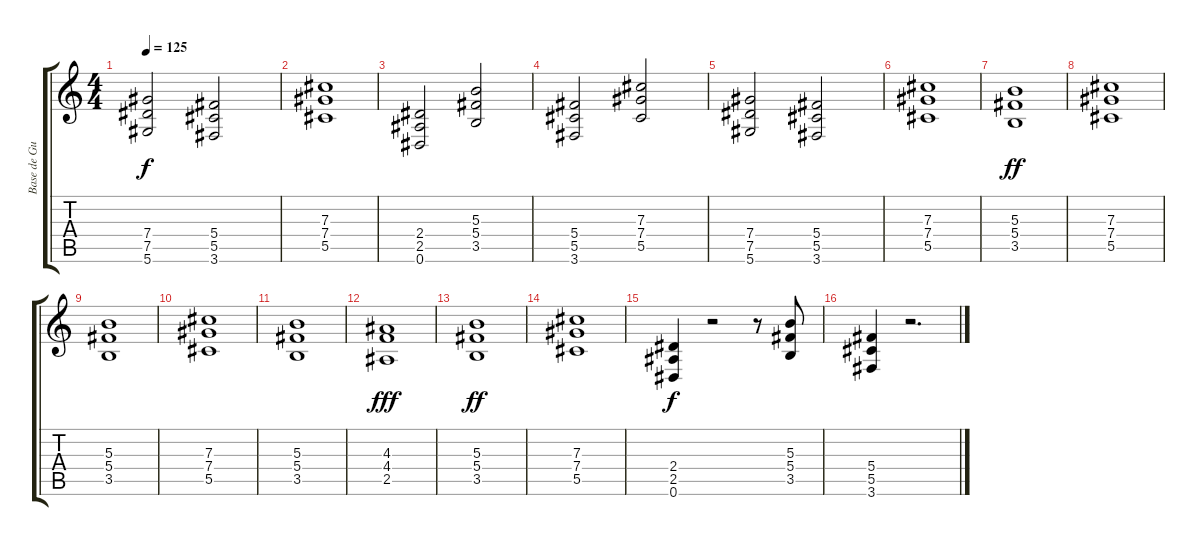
\track ("Base de Guitarra" "Base de Gu") {instrument distortionguitar}
\staff {score tabs}
\tuning (Eb4 Bb3 Gb3 Db3 Ab2 Eb2) {hide}
\ts (4 4)
\tempo 125
\clef g2
\ks c
(7.4 7.5 5.6).2{dy f} (5.4 5.5 3.6).2 |
(7.3 7.4 5.5).1 |
(2.4 2.5 0.6).2 (5.3 5.4 3.5).2 |
(5.4 5.5 3.6).2 (7.3 7.4 5.5).2 |
(7.4 7.5 5.6).2 (5.4 5.5 3.6).2 |
(7.3 7.4 5.5).1 |
(5.3 5.4 3.5).1{dy ff} |
(7.3 7.4 5.5).1 |
(5.3 5.4 3.5).1 |
(7.3 7.4 5.5).1 |
(5.3 5.4 3.5).1 |
(4.3 4.4 2.5).1{dy fff} |
(5.3 5.4 3.5).1{dy ff} |
(7.3 7.4 5.5).1 |
(2.4 2.5 0.6).4{dy f} r.2 r.8 (5.3 5.4 3.5).8 |
(5.4 5.5 3.6).4 r.2{d}
